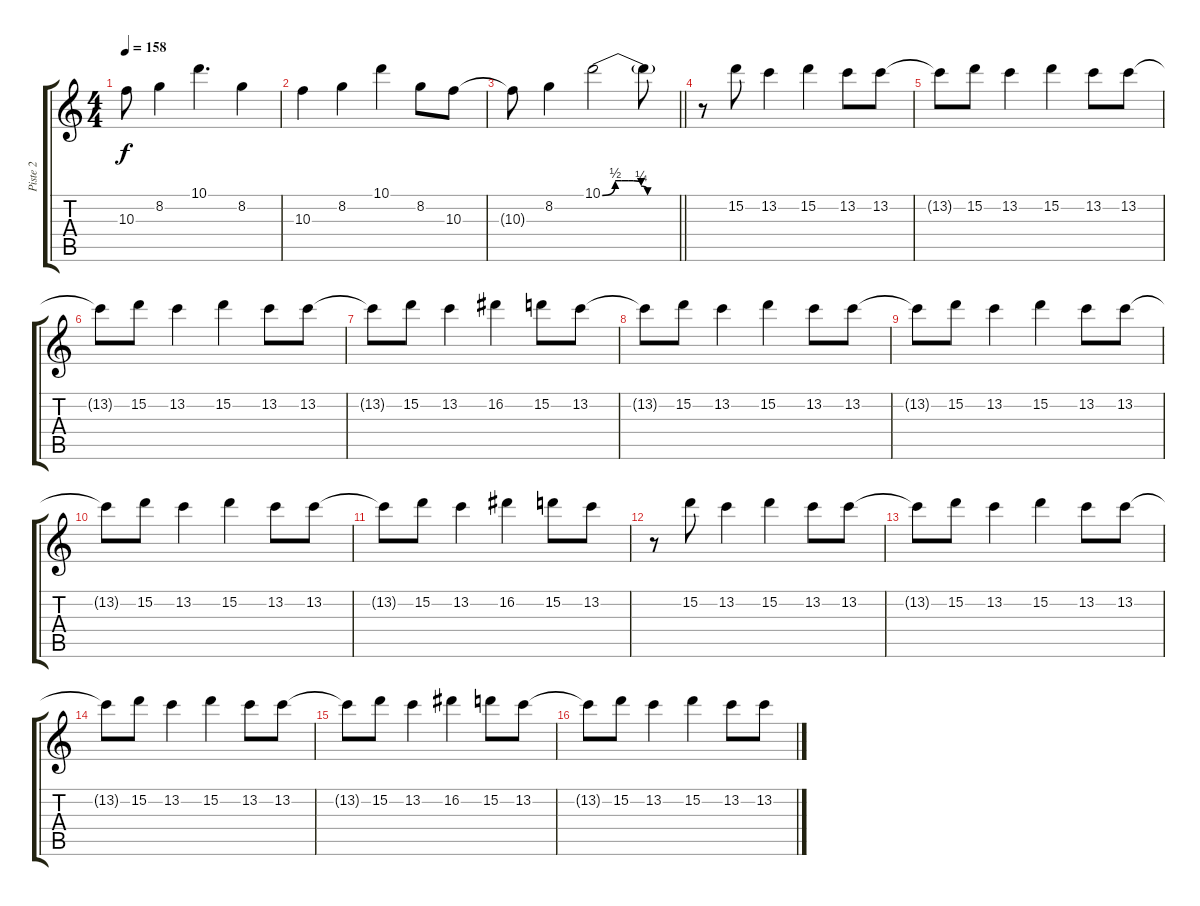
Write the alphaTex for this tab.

\track ("Piste 2" "Piste 2") {instrument overdrivenguitar}
\staff {score tabs}
\tuning (E4 B3 G3 D3 A2 E2) {hide}
\ts (4 4)
\tempo 158
\clef g2
\ks c
10.3{t}.8{dy f} 8.2.4 10.1.4{d} 8.2.4 |
10.3.4 8.2.4 10.1.4 8.2.8 10.3.8 |
\barLineRight lightlight
10.3{t}.8 8.2.4 10.1{be (custom 0 0 10 2 15 2 20 2 24 2 30 1 35 0 60 0)}.2 10.1{t}.8 |
r.8 15.2.8 13.2.4 15.2.4 13.2.8 13.2.8 |
13.2{t}.8 15.2.8 13.2.4 15.2.4 13.2.8 13.2.8 |
13.2{t}.8 15.2.8 13.2.4 15.2.4 13.2.8 13.2.8 |
13.2{t}.8 15.2.8 13.2.4 16.2.4 15.2.8 13.2.8 |
13.2{t}.8 15.2.8 13.2.4 15.2.4 13.2.8 13.2.8 |
13.2{t}.8 15.2.8 13.2.4 15.2.4 13.2.8 13.2.8 |
13.2{t}.8 15.2.8 13.2.4 15.2.4 13.2.8 13.2.8 |
13.2{t}.8 15.2.8 13.2.4 16.2.4 15.2.8 13.2.8 |
r.8 15.2.8 13.2.4 15.2.4 13.2.8 13.2.8 |
13.2{t}.8 15.2.8 13.2.4 15.2.4 13.2.8 13.2.8 |
13.2{t}.8 15.2.8 13.2.4 15.2.4 13.2.8 13.2.8 |
13.2{t}.8 15.2.8 13.2.4 16.2.4 15.2.8 13.2.8 |
13.2{t}.8 15.2.8 13.2.4 15.2.4 13.2.8 13.2.8
